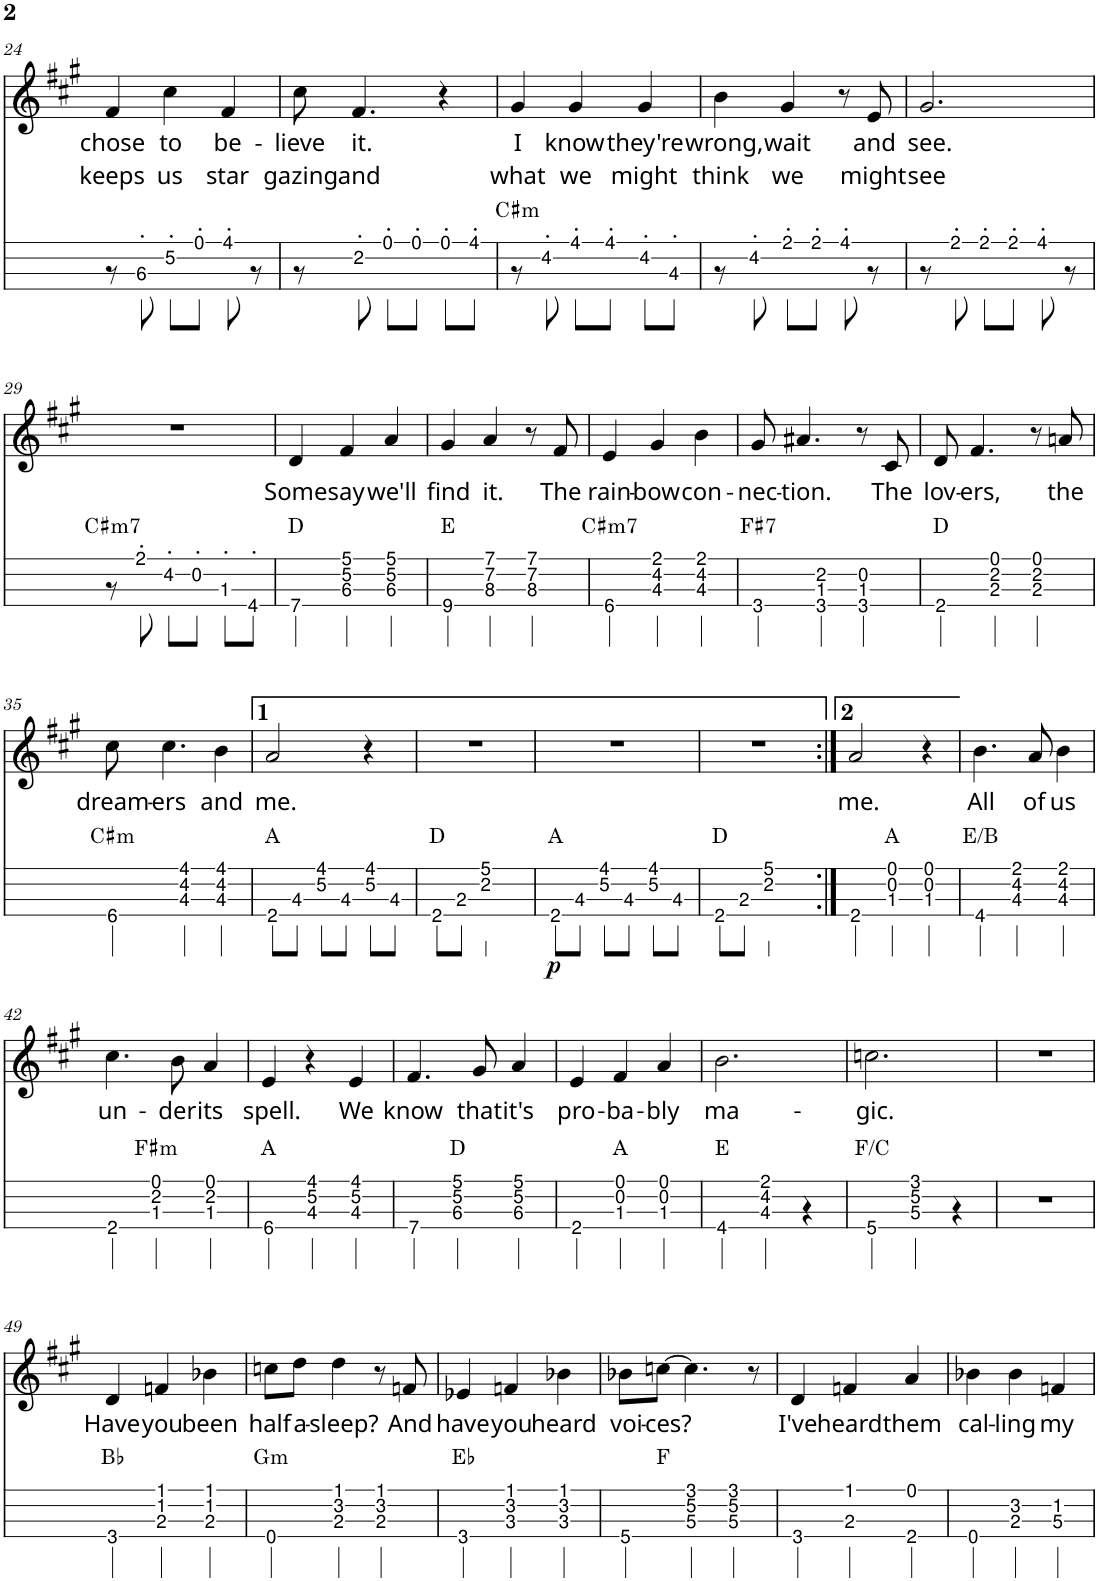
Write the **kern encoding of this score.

**kern	**dynam	**harte	**kern	**text	**text
*part2	*part2	*part2	*part1	*part1	*part1
*staff2	*staff2	*	*staff1	*staff1	*staff1
*I"Banjulele	*	*	*I"Kermit	*	*
!!LO:PB:g=z
*	*	*	*clefG2	*	*
*k[f#c#g#]	*	*	*k[f#c#g#]	*	*
*A:	*	*	*A:	*	*
*M3/4	*	*	*M3/4	*	*
=24	=24	=24	=24	=24	=24
!	!	!	!	!LO:LY:b	!LO:LY:b
8r	.	.	4f#/	chose	keeps
8f#'\	.	.	.	.	.
!	!	!	!	!LO:LY:b	!LO:LY:b
8a'\L	.	.	4cc#\	to	us
8a'\J	.	.	.	.	.
!	!	!	!	!LO:LY:b	!LO:LY:b
8cc#'\	.	.	4f#/	be-	star
8r	.	.	.	.	.
=25	=25	=25	=25	=25	=25
!	!	!	!	!LO:LY:b	!LO:LY:b
8r	.	.	8cc#\	-lieve	gazing
!	!	!	!	!LO:LY:b	!LO:LY:b
8f#'\	.	.	4.f#/	it.	and
8a'\L	.	.	.	.	.
8a'\J	.	.	.	.	.
8a'\L	.	.	4r	.	.
8cc#'\J	.	.	.	.	.
=26	=26	=26	=26	=26	=26
!	!	!LO:H:kt=m	!	!LO:LY:b	!LO:LY:b
8r	.	C#:min	4g#/	I	what
8g#'\	.	.	.	.	.
!	!	!	!	!LO:LY:b	!LO:LY:b
8cc#'\L	.	.	4g#/	know	we
8cc#'\J	.	.	.	.	.
!	!	!	!	!LO:LY:b	!LO:LY:b
8g#'\L	.	.	4g#/	they're	might
8e'\J	.	.	.	.	.
=27	=27	=27	=27	=27	=27
!	!	!	!	!LO:LY:b	!LO:LY:b
8r	.	.	4b\	wrong,	think
8g#'\	.	.	.	.	.
!	!	!	!	!LO:LY:b	!LO:LY:b
8b'\L	.	.	4g#/	wait	we
8b'\J	.	.	.	.	.
8cc#'\	.	.	8r	.	.
!	!	!	!	!LO:LY:b	!LO:LY:b
8r	.	.	8e/	and	might
=28	=28	=28	=28	=28	=28
!	!	!	!	!LO:LY:b	!LO:LY:b
8r	.	.	2.g#/	see.	see
8b'\	.	.	.	.	.
8b'\L	.	.	.	.	.
8b'\J	.	.	.	.	.
8cc#'\	.	.	.	.	.
8r	.	.	.	.	.
!!LO:LB:g=z
=29	=29	=29	=29	=29	=29
!	!	!LO:H:kt=m7	!	!	!
8r	.	C#:min7	2.r	.	.
8b'\	.	.	.	.	.
8g#'\L	.	.	.	.	.
8e'\J	.	.	.	.	.
8c#'\L	.	.	.	.	.
8B'\J	.	.	.	.	.
=30	=30	=30	=30	=30	=30
!	!	!	!	!LO:LY:b	!
4d\	.	D:maj	4d/	Some	.
!	!	!	!	!LO:LY:b	!
4f#\ 4a\ 4dd\	.	.	4f#/	say	.
!	!	!	!	!LO:LY:b	!
4f#\ 4a\ 4dd\	.	.	4a/	we'll	.
=31	=31	=31	=31	=31	=31
!	!	!	!	!LO:LY:b	!
4e\	.	E:maj	4g#/	find	.
!	!	!	!	!LO:LY:b	!
4g#\ 4b\ 4ee\	.	.	4a/	it.	.
4g#\ 4b\ 4ee\	.	.	8r	.	.
!	!	!	!	!LO:LY:b	!
.	.	.	8f#/	The	.
=32	=32	=32	=32	=32	=32
!	!	!LO:H:kt=m7	!	!LO:LY:b	!
4c#\	.	C#:min7	4e/	rain-	.
!	!	!	!	!LO:LY:b	!
4e\ 4g#\ 4b\	.	.	4g#/	-bow	.
!	!	!	!	!LO:LY:b	!
4e\ 4g#\ 4b\	.	.	4b\	con-	.
=33	=33	=33	=33	=33	=33
!	!	!LO:H:kt=7	!	!LO:LY:b	!
4B-\	.	F#:7	8g#/	-nec-	.
!	!	!	!	!LO:LY:b	!
.	.	.	4.a#X/	-tion.	.
4A#\ 4c#\ 4f#\	.	.	.	.	.
4A#\ 4c#\ 4e\	.	.	8r	.	.
!	!	!	!	!LO:LY:b	!
.	.	.	8c#/	The	.
=34	=34	=34	=34	=34	=34
!	!	!	!	!LO:LY:b	!
4A\	.	D:maj	8d/	lov-	.
!	!	!	!	!LO:LY:b	!
.	.	.	4.f#/	-ers,	.
4d\ 4f#\ 4a\	.	.	.	.	.
4d\ 4f#\ 4a\	.	.	8r	.	.
!	!	!	!	!LO:LY:b	!
.	.	.	8an/	the	.
!!LO:LB:g=z
=35	=35	=35	=35	=35	=35
!	!	!LO:H:kt=m	!	!LO:LY:b	!
4c#\	.	C#:min	8cc#\	dream-	.
!	!	!	!	!LO:LY:b	!
.	.	.	4.cc#\	-ers	.
4e\ 4g#\ 4cc#\	.	.	.	.	.
!	!	!	!	!LO:LY:b	!
4e\ 4g#\ 4cc#\	.	.	4b\	and	.
=36	=36	=36	=36	=36	=36
!	!	!	!	!LO:LY:b	!
8A\L	.	A:maj	2a/	me.	.
8e\J	.	.	.	.	.
8a\ 8cc#\L	.	.	.	.	.
8e\J	.	.	.	.	.
8a\ 8cc#\L	.	.	4r	.	.
8e\J	.	.	.	.	.
=37	=37	=37	=37	=37	=37
8A\L	.	D:maj	2.r	.	.
8d\J	.	.	.	.	.
2f#\ 2dd\	.	.	.	.	.
=38	=38	=38	=38	=38	=38
!	!LO:DY:b	!	!	!	!
8A\L	p	A:maj	2.r	.	.
8e\J	.	.	.	.	.
8a\ 8cc#\L	.	.	.	.	.
8e\J	.	.	.	.	.
8a\ 8cc#\L	.	.	.	.	.
8e\J	.	.	.	.	.
=39	=39	=39	=39	=39	=39
8A\L	.	D:maj	2.r	.	.
8d\J	.	.	.	.	.
2f#\ 2dd\	.	.	.	.	.
=40:|!	=40:|!	=40:|!	=40:|!	=40:|!	=40:|!
!	!	!	!	!LO:LY:b	!
4A\	.	.	2a/	me.	.
4c#\ 4e\ 4a\	.	A:maj	.	.	.
4c#\ 4e\ 4a\	.	.	4r	.	.
=41	=41	=41	=41	=41	=41
!	!	!	!	!LO:LY:b	!
4B\	.	E:maj/5	4.b\	All	.
4e\ 4g#\ 4b\	.	.	.	.	.
!	!	!	!	!LO:LY:b	!
.	.	.	8a/	of	.
!	!	!	!	!LO:LY:b	!
4e\ 4g#\ 4b\	.	.	4b\	us	.
!!LO:LB:g=z
=42	=42	=42	=42	=42	=42
!	!	!	!	!LO:LY:b	!
4A\	.	.	4.cc#\	un-	.
!	!	!LO:H:kt=m	!	!	!
4c#\ 4f#\ 4a\	.	F#:min	.	.	.
!	!	!	!	!LO:LY:b	!
.	.	.	8b\	-der	.
!	!	!	!	!LO:LY:b	!
4c#\ 4f#\ 4a\	.	.	4a/	its	.
=43	=43	=43	=43	=43	=43
!	!	!	!	!LO:LY:b	!
4c#\	.	A:maj	4e/	spell.	.
4e\ 4a\ 4cc#\	.	.	4r	.	.
!	!	!	!	!LO:LY:b	!
4e\ 4a\ 4cc#\	.	.	4e/	We	.
=44	=44	=44	=44	=44	=44
!	!	!	!	!LO:LY:b	!
4d\	.	.	4.f#/	know	.
4f#\ 4a\ 4dd\	.	D:maj	.	.	.
!	!	!	!	!LO:LY:b	!
.	.	.	8g#/	that	.
!	!	!	!	!LO:LY:b	!
4f#\ 4a\ 4dd\	.	.	4a/	it's	.
=45	=45	=45	=45	=45	=45
!	!	!	!	!LO:LY:b	!
4A\	.	.	4e/	pro-	.
!	!	!	!	!LO:LY:b	!
4c#\ 4e\ 4a\	.	A:maj	4f#/	-ba-	.
!	!	!	!	!LO:LY:b	!
4c#\ 4e\ 4a\	.	.	4a/	-bly	.
=46	=46	=46	=46	=46	=46
!	!	!	!	!LO:LY:b	!
4B\	.	E:maj	2.b\	ma-	.
4e\ 4g#\ 4b\	.	.	.	.	.
4r	.	.	.	.	.
=47	=47	=47	=47	=47	=47
!	!	!	!	!LO:LY:b	!
4c\	.	F:maj/5	2.ccn\	-gic.	.
4f\ 4a\ 4cc\	.	.	.	.	.
4r	.	.	.	.	.
=48	=48	=48	=48	=48	=48
2.r	.	.	2.r	.	.
!!LO:LB:g=z
=49	=49	=49	=49	=49	=49
!	!	!	!	!LO:LY:b	!
4B-\	.	Bb:maj	4d/	Have	.
!	!	!	!	!LO:LY:b	!
4d\ 4f\ 4b-\	.	.	4fn/	you	.
!	!	!	!	!LO:LY:b	!
4d\ 4f\ 4b-\	.	.	4b-X\	been	.
=50	=50	=50	=50	=50	=50
!	!	!LO:H:kt=m	!	!LO:LY:b	!
4G\	.	G:min	8ccn\L	half	.
!	!	!	!	!LO:LY:b	!
.	.	.	8dd\J	a-	.
!	!	!	!	!LO:LY:b	!
4d\ 4g\ 4b-\	.	.	4dd\	-sleep?	.
4d\ 4g\ 4b-\	.	.	8r	.	.
!	!	!	!	!LO:LY:b	!
.	.	.	8fn/	And	.
=51	=51	=51	=51	=51	=51
!	!	!	!	!LO:LY:b	!
4B-\	.	Eb:maj	4e-X/	have	.
!	!	!	!	!LO:LY:b	!
4e-\ 4g\ 4b-\	.	.	4fn/	you	.
!	!	!	!	!LO:LY:b	!
4e-\ 4g\ 4b-\	.	.	4b-X\	heard	.
=52	=52	=52	=52	=52	=52
!	!	!	!	!LO:LY:b	!
*^	*	*	*	*	*
4c\	8ryy	.	.	8b-X\L	voi-	.
!	!	!	!	!	!LO:LY:b	!
.	2ryy	.	F:maj	[8ccn\J	-ces?	.
4f\ 4a\ 4cc\	.	.	.	4.cc\]	.	.
4f\ 4a\ 4cc\	.	.	.	.	.	.
.	8ryy	.	.	8r	.	.
=53	=53	=53	=53	=53	=53	=53
!	!	!	!	!	!LO:LY:b	!
*v	*v	*	*	*	*	*
4B-\	.	.	4d/	I've	.
!	!	!	!	!LO:LY:b	!
4d\ 4b-\	.	.	4fn/	heard	.
!	!	!	!	!LO:LY:b	!
4A\ 4a\	.	.	4a/	them	.
=54	=54	=54	=54	=54	=54
!	!	!	!	!LO:LY:b	!
4G\	.	.	4b-X\	cal-	.
!	!	!	!	!LO:LY:b	!
4d\ 4g\	.	.	4b-\	-ling	.
!	!	!	!	!LO:LY:b	!
4f\ 4f\	.	.	4fn/	my	.
=	=	=	=	=	=
*-	*-	*-	*-	*-	*-
